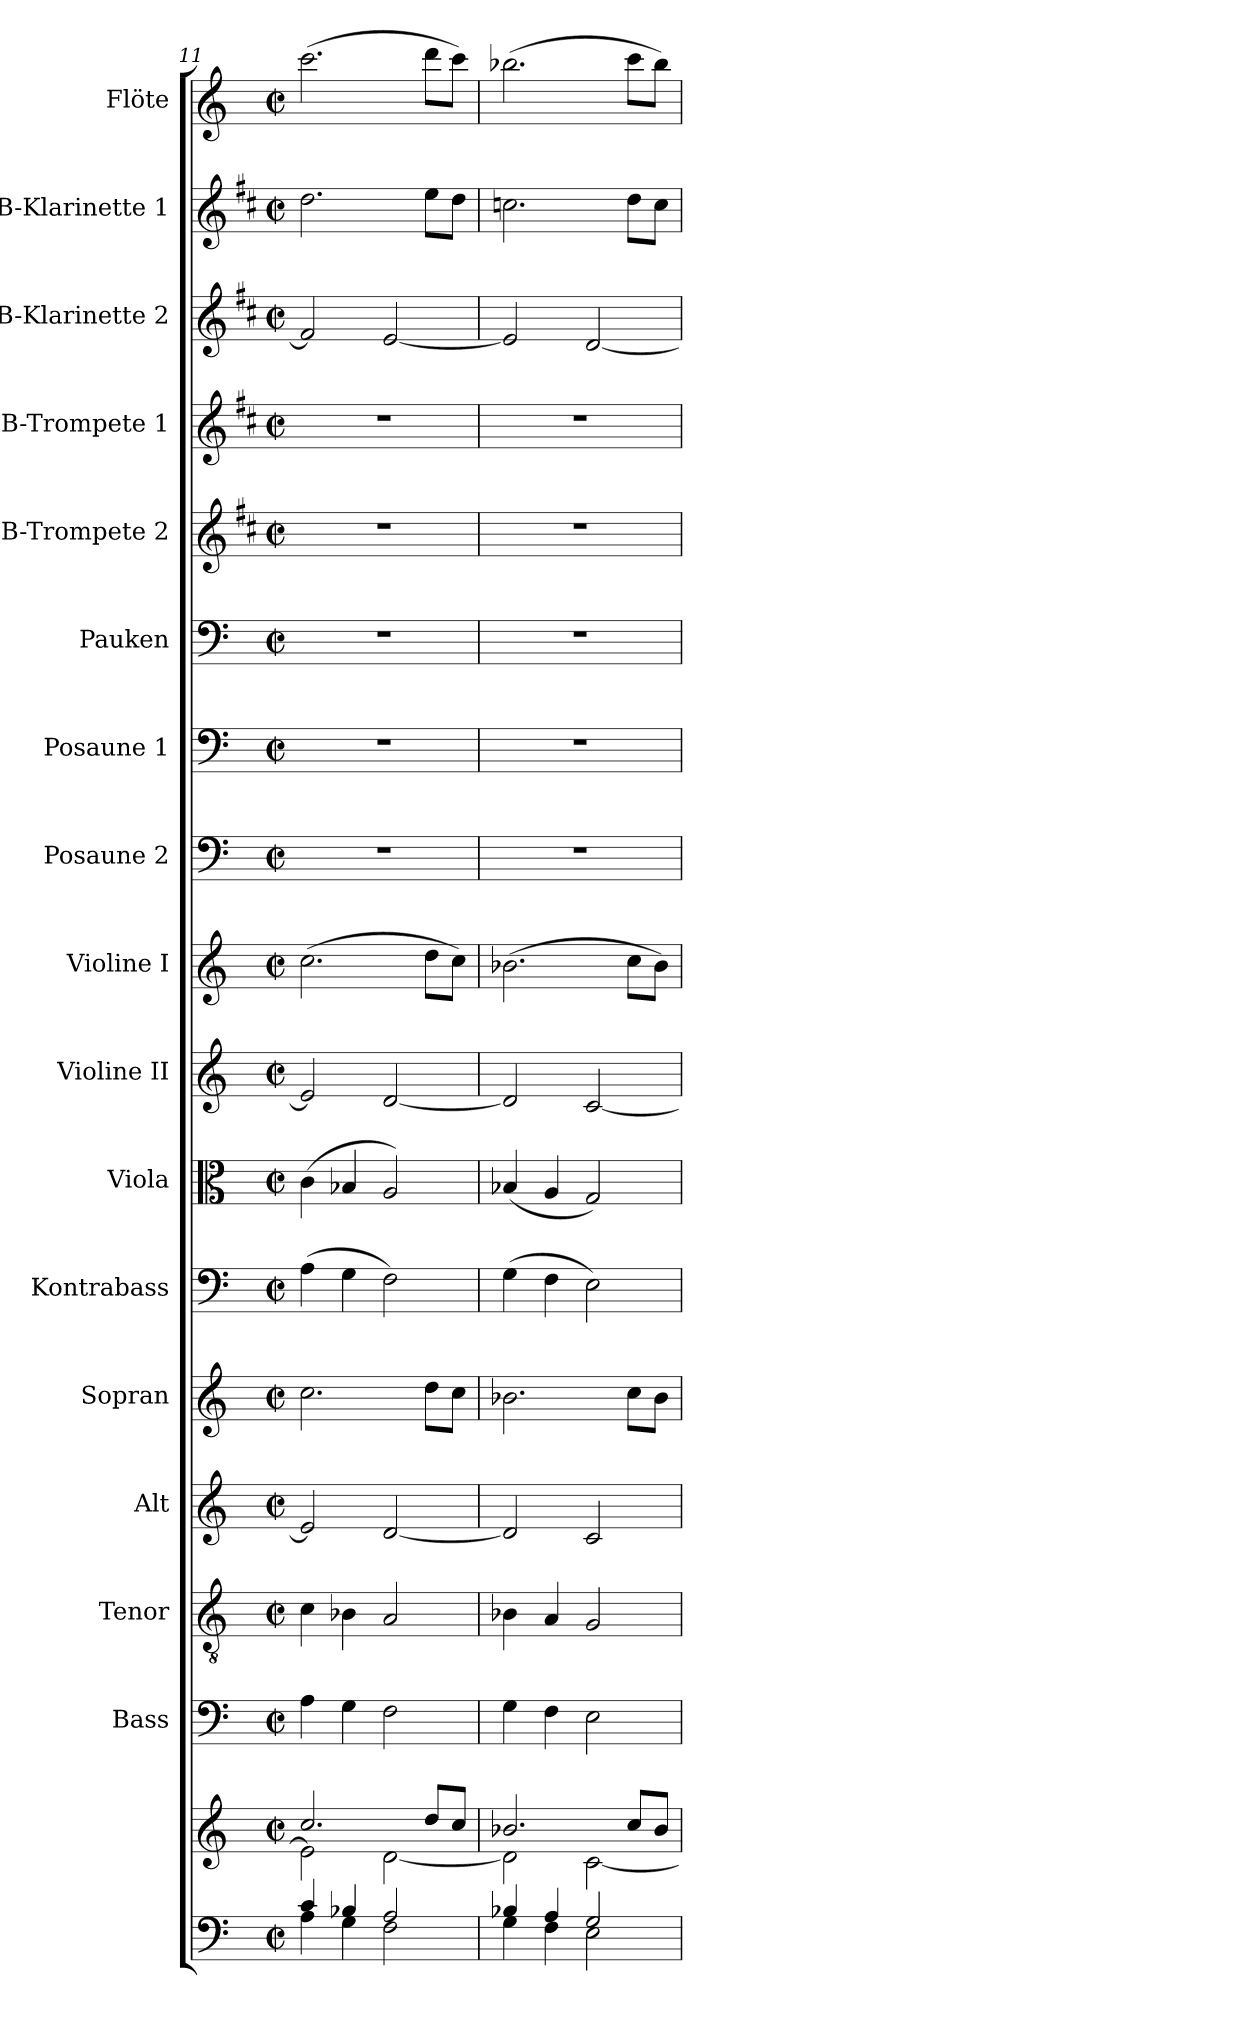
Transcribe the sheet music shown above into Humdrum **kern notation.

**kern	**kern	**kern	**kern	**kern	**kern	**kern	**kern	**kern	**kern	**kern	**kern	**kern	**kern	**kern	**kern	**kern	**kern
*part17	*part17	*part16	*part15	*part14	*part13	*part12	*part11	*part10	*part9	*part8	*part7	*part6	*part5	*part4	*part3	*part2	*part1
*staff18	*staff17	*staff16	*staff15	*staff14	*staff13	*staff12	*staff11	*staff10	*staff9	*staff8	*staff7	*staff6	*staff5	*staff4	*staff3	*staff2	*staff1
*	*	*I"Bass	*I"Tenor	*I"Alt	*I"Sopran	*I"Kontrabass	*I"Viola	*I"Violine II	*I"Violine I	*I"Posaune 2	*I"Posaune 1	*I"Pauken	*I"B-Trompete 2	*I"B-Trompete 1	*I"B-Klarinette 2	*I"B-Klarinette 1	*I"Flöte
*	*	*I'B.	*I'T.	*I'A.	*I'S.	*I'Kb.	*I'Vla.	*I'Vl. II	*I'Vl. I	*I'Pos. 2	*I'Pos. 1	*I'Pk.	*I'B Trp. 2	*I'B Trp. 1	*I'B Kl. 2	*I'B Kl. 1	*I'Fl.
*clefF4	*clefG2	*clefF4	*clefGv2	*clefG2	*clefG2	*clefF4	*clefC3	*clefG2	*clefG2	*clefF4	*clefF4	*clefF4	*clefG2	*clefG2	*clefG2	*clefG2	*clefG2
*	*	*	*	*	*	*ITrd7c12	*	*	*	*	*	*	*ITrd1c2	*ITrd1c2	*ITrd1c2	*ITrd1c2	*
*k[]	*k[]	*k[]	*k[]	*k[]	*k[]	*k[]	*k[]	*k[]	*k[]	*k[]	*k[]	*k[]	*k[]	*k[]	*k[]	*k[]	*k[]
*C:	*C:	*C:	*C:	*C:	*C:	*C:	*C:	*C:	*C:	*C:	*C:	*C:	*C:	*C:	*C:	*C:	*C:
*M2/2	*M2/2	*M2/2	*M2/2	*M2/2	*M2/2	*M2/2	*M2/2	*M2/2	*M2/2	*M2/2	*M2/2	*M2/2	*M2/2	*M2/2	*M2/2	*M2/2	*M2/2
*met(c|)	*met(c|)	*met(c|)	*met(c|)	*met(c|)	*met(c|)	*met(c|)	*met(c|)	*met(c|)	*met(c|)	*met(c|)	*met(c|)	*met(c|)	*met(c|)	*met(c|)	*met(c|)	*met(c|)	*met(c|)
=11	=11	=11	=11	=11	=11	=11	=11	=11	=11	=11	=11	=11	=11	=11	=11	=11	=11
*^	*^	*	*	*	*	*	*	*	*	*	*	*	*	*	*	*	*
4c/	4A\	2.cc/	2e\]	4A\	4c\	2e/]	2.cc\	(>4AA\	(>4c\	2e/]	(>2.cc\	1r	1r	1r	1r	1r	2e/]	2.cc\	(>2.ccc\
4B-X/	4G\	.	.	4G\	4B-X\	.	.	4GG\	4B-X/	.	.	.	.	.	.	.	.	.	.
2A/	2F\	.	[<2d\	2F\	2A/	[2d/	.	2FF\)	2A/)	[2d/	.	.	.	.	.	.	[2d/	.	.
.	.	8dd/L	.	.	.	.	8dd\L	.	.	.	8dd\L	.	.	.	.	.	.	8dd\L	8ddd\L
.	.	8cc/J	.	.	.	.	8cc\J	.	.	.	8cc\J)	.	.	.	.	.	.	8cc\J	8ccc\J)
=12	=12	=12	=12	=12	=12	=12	=12	=12	=12	=12	=12	=12	=12	=12	=12	=12	=12	=12	=12
4B-X/	4G\	2.b-X/	2d\]	4G\	4B-X\	2d/]	2.b-X\	(>4GG\	(<4B-X/	2d/]	(>2.b-X\	1r	1r	1r	1r	1r	2d/]	2.b-X\	(>2.bb-X\
4A/	4F\	.	.	4F\	4A/	.	.	4FF\	4A/	.	.	.	.	.	.	.	.	.	.
2G/	2E\	.	[<2c\	2E\	2G/	2c/	.	2EE\)	2G/)	[2c/	.	.	.	.	.	.	[2c/	.	.
.	.	8cc/L	.	.	.	.	8cc\L	.	.	.	8cc\L	.	.	.	.	.	.	8cc\L	8ccc\L
.	.	8b-/J	.	.	.	.	8b-\J	.	.	.	8b-\J)	.	.	.	.	.	.	8b-\J	8bb-\J)
*v	*v	*	*	*	*	*	*	*	*	*	*	*	*	*	*	*	*	*	*
*	*v	*v	*	*	*	*	*	*	*	*	*	*	*	*	*	*	*	*
=	=	=	=	=	=	=	=	=	=	=	=	=	=	=	=	=	=
*-	*-	*-	*-	*-	*-	*-	*-	*-	*-	*-	*-	*-	*-	*-	*-	*-	*-
